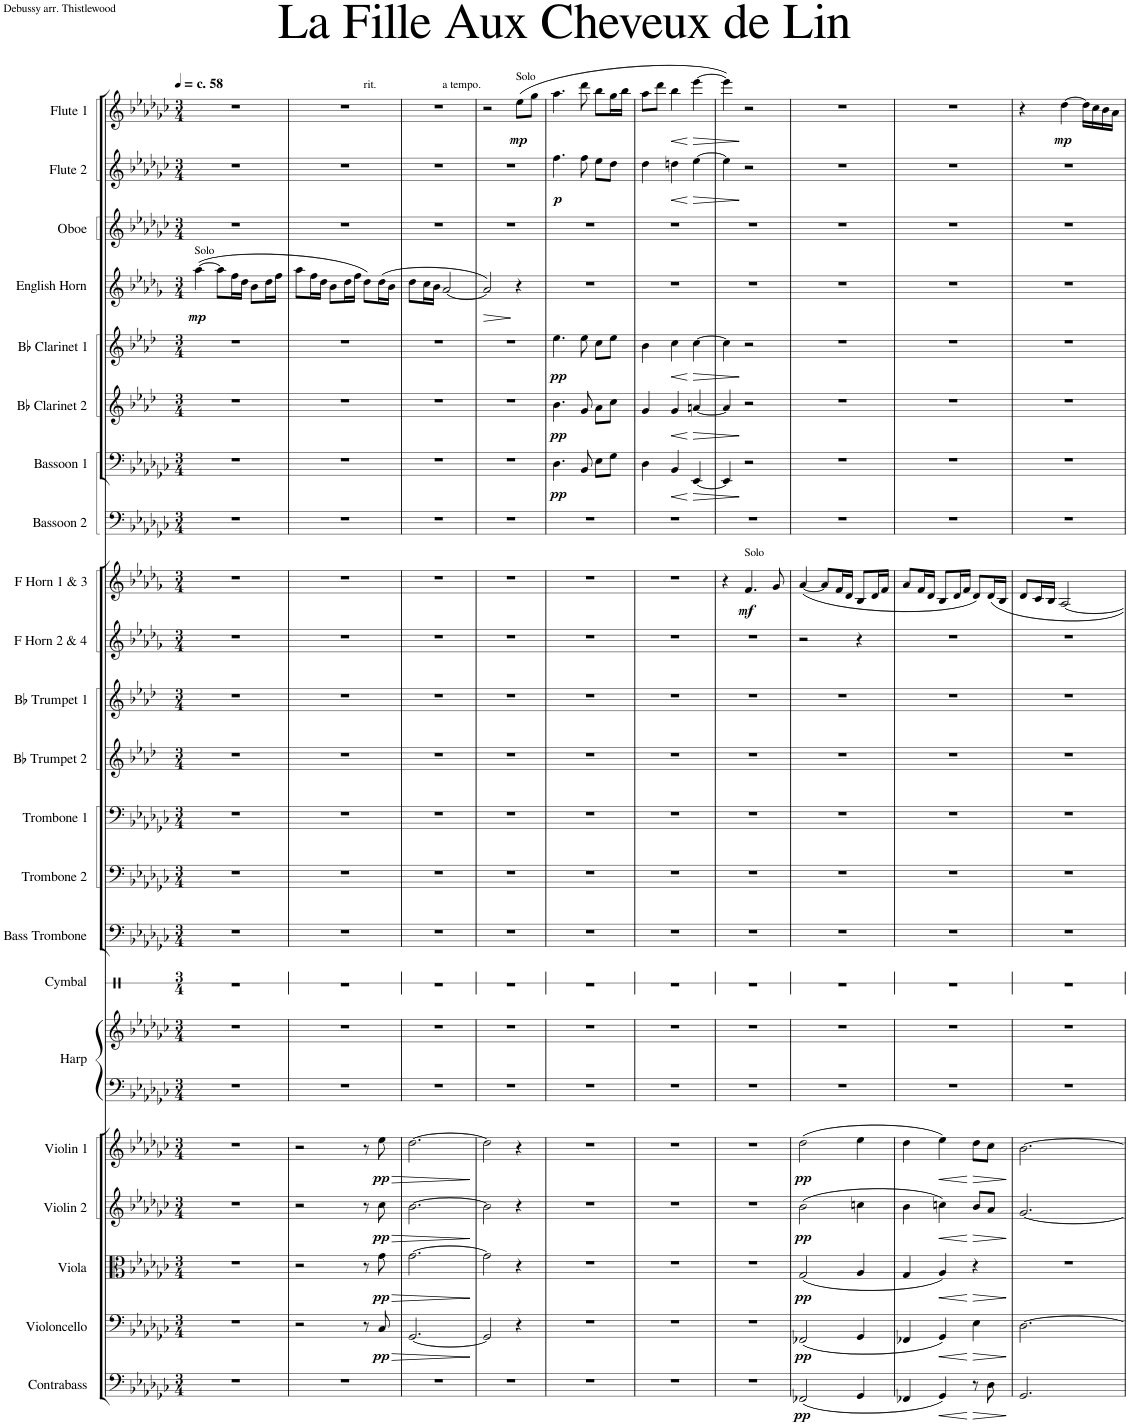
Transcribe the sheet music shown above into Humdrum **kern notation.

**kern	**dynam	**kern	**dynam	**kern	**dynam	**kern	**dynam	**kern	**dynam	**kern	**kern	**kern	**kern	**kern	**kern	**kern	**kern	**kern	**kern	**dynam	**kern	**kern	**dynam	**kern	**dynam	**kern	**dynam	**kern	**dynam	**kern	**kern	**dynam	**kern	**dynam
*part22	*part22	*part21	*part21	*part20	*part20	*part19	*part19	*part18	*part18	*part17	*part17	*part16	*part15	*part14	*part13	*part12	*part11	*part10	*part9	*part9	*part8	*part7	*part7	*part6	*part6	*part5	*part5	*part4	*part4	*part3	*part2	*part2	*part1	*part1
*staff23	*staff23	*staff22	*staff22	*staff21	*staff21	*staff20	*staff20	*staff19	*staff19	*staff18	*staff17	*staff16	*staff15	*staff14	*staff13	*staff12	*staff11	*staff10	*staff9	*staff9	*staff8	*staff7	*staff7	*staff6	*staff6	*staff5	*staff5	*staff4	*staff4	*staff3	*staff2	*staff2	*staff1	*staff1
*I"Contrabass	*	*I"Violoncello	*	*I"Viola	*	*I"Violin 2	*	*I"Violin 1	*	*I"Harp	*	*I"Cymbal	*I"Bass Trombone	*I"Trombone 2	*I"Trombone 1	*I"Bb Trumpet 2	*I"Bb Trumpet 1	*I"F Horn 2 &amp; 4	*I"F Horn 1 &amp; 3	*	*I"Bassoon 2	*I"Bassoon 1	*	*I"Bb Clarinet 2	*	*I"Bb Clarinet 1	*	*I"English Horn	*	*I"Oboe	*I"Flute 2	*	*I"Flute 1	*
*I'Cb.	*	*I'Vc.	*	*I'Vla.	*	*I'Vln. 2	*	*I'Vln. 1	*	*I'Hrp.	*	*I'Cym.	*I'B. Tbn.	*I'Tbn. 2	*I'Tbn. 1	*I'Bb Tpt. 2	*I'Bb Tpt. 1	*I'F Hn. 2 4	*I'F Hn. 1 3	*	*I'Bsn. 2	*I'Bsn. 1	*	*I'Bb Cl. 2	*	*I'Bb Cl. 1	*	*I'E. Hn.	*	*I'Ob.	*I'Fl. 2	*	*I'Fl. 1	*
*	*	*	*	*	*	*	*	*	*	*	*	*stria1	*	*	*	*	*	*	*	*	*	*	*	*	*	*	*	*	*	*	*	*	*	*
*clefF4	*	*clefF4	*	*clefC3	*	*clefG2	*	*clefG2	*	*clefF4	*clefG2	*clefX	*clefF4	*clefF4	*clefF4	*clefG2	*clefG2	*clefG2	*clefG2	*	*clefF4	*clefF4	*	*clefG2	*	*clefG2	*	*clefG2	*	*clefG2	*clefG2	*	*clefG2	*
*Trd7c12	*	*	*	*	*	*	*	*	*	*	*	*	*	*	*	*Trd1c2	*Trd1c2	*Trd4c7	*Trd4c7	*	*	*	*	*Trd1c2	*	*Trd1c2	*	*Trd4c7	*	*	*	*	*	*
*k[b-e-a-d-g-c-]	*	*k[b-e-a-d-g-c-]	*	*k[b-e-a-d-g-c-]	*	*k[b-e-a-d-g-c-]	*	*k[b-e-a-d-g-c-]	*	*k[b-e-a-d-g-c-]	*k[b-e-a-d-g-c-]	*k[]	*k[b-e-a-d-g-c-]	*k[b-e-a-d-g-c-]	*k[b-e-a-d-g-c-]	*k[b-e-a-d-]	*k[b-e-a-d-]	*k[b-e-a-d-g-]	*k[b-e-a-d-g-]	*	*k[b-e-a-d-g-c-]	*k[b-e-a-d-g-c-]	*	*k[b-e-a-d-]	*	*k[b-e-a-d-]	*	*k[b-e-a-d-g-]	*	*k[b-e-a-d-g-c-]	*k[b-e-a-d-g-c-]	*	*k[b-e-a-d-g-c-]	*
*M3/4	*	*M3/4	*	*M3/4	*	*M3/4	*	*M3/4	*	*M3/4	*M3/4	*M3/4	*M3/4	*M3/4	*M3/4	*M3/4	*M3/4	*M3/4	*M3/4	*	*M3/4	*M3/4	*	*M3/4	*	*M3/4	*	*M3/4	*	*M3/4	*M3/4	*	*M3/4	*
=1	=1	=1	=1	=1	=1	=1	=1	=1	=1	=1	=1	=1	=1	=1	=1	=1	=1	=1	=1	=1	=1	=1	=1	=1	=1	=1	=1	=1	=1	=1	=1	=1	=1	=1
!	!	!	!	!	!	!	!	!	!	!	!	!	!	!	!	!	!	!	!	!	!	!	!	!	!	!	!	!	!	!	!	!	!LO:TX:a:B:t=c. 58	!
!	!	!	!	!	!	!	!	!	!	!	!	!	!	!	!	!	!	!	!	!	!	!	!	!	!	!	!	!LO:TX:a:t=Solo	!	!	!	!	!	!
!	!	!	!	!	!	!	!	!	!	!	!	!	!	!	!	!	!	!	!	!	!	!	!	!	!	!	!	!	!LO:DY:b	!	!	!	!	!
2.r	.	2.r	.	2.r	.	2.r	.	2.r	.	2.r	2.r	2.r	2.r	2.r	2.r	2.r	2.r	2.r	2.r	.	2.r	2.r	.	2.r	.	2.r	.	([4aa-\	mp	2.r	2.r	.	2.r	.
.	.	.	.	.	.	.	.	.	.	.	.	.	.	.	.	.	.	.	.	.	.	.	.	.	.	.	.	8aa-\L]	.	.	.	.	.	.
.	.	.	.	.	.	.	.	.	.	.	.	.	.	.	.	.	.	.	.	.	.	.	.	.	.	.	.	16ff\L	.	.	.	.	.	.
.	.	.	.	.	.	.	.	.	.	.	.	.	.	.	.	.	.	.	.	.	.	.	.	.	.	.	.	16dd-\JJ	.	.	.	.	.	.
.	.	.	.	.	.	.	.	.	.	.	.	.	.	.	.	.	.	.	.	.	.	.	.	.	.	.	.	8b-\L	.	.	.	.	.	.
.	.	.	.	.	.	.	.	.	.	.	.	.	.	.	.	.	.	.	.	.	.	.	.	.	.	.	.	16dd-\L	.	.	.	.	.	.
.	.	.	.	.	.	.	.	.	.	.	.	.	.	.	.	.	.	.	.	.	.	.	.	.	.	.	.	16ff\JJ	.	.	.	.	.	.
=2	=2	=2	=2	=2	=2	=2	=2	=2	=2	=2	=2	=2	=2	=2	=2	=2	=2	=2	=2	=2	=2	=2	=2	=2	=2	=2	=2	=2	=2	=2	=2	=2	=2	=2
*	*	*	*	*	*	*	*	*	*	*	*	*	*	*	*	*	*	*	*	*	*	*	*	*	*	*	*	*	*	*	*	*	*^	*
2.r	.	2r	.	2r	.	2r	.	2r	.	2.r	2.r	2.r	2.r	2.r	2.r	2.r	2.r	2.r	2.r	.	2.r	2.r	.	2.r	.	2.r	.	8aa-\L	.	2.r	2.r	.	2.r	2ryy	.
.	.	.	.	.	.	.	.	.	.	.	.	.	.	.	.	.	.	.	.	.	.	.	.	.	.	.	.	16ff\L	.	.	.	.	.	.	.
.	.	.	.	.	.	.	.	.	.	.	.	.	.	.	.	.	.	.	.	.	.	.	.	.	.	.	.	16dd-\JJ	.	.	.	.	.	.	.
.	.	.	.	.	.	.	.	.	.	.	.	.	.	.	.	.	.	.	.	.	.	.	.	.	.	.	.	8b-\L	.	.	.	.	.	.	.
.	.	.	.	.	.	.	.	.	.	.	.	.	.	.	.	.	.	.	.	.	.	.	.	.	.	.	.	16dd-\L	.	.	.	.	.	.	.
.	.	.	.	.	.	.	.	.	.	.	.	.	.	.	.	.	.	.	.	.	.	.	.	.	.	.	.	16ff\JJ	.	.	.	.	.	.	.
!	!	!	!	!	!	!	!	!	!	!	!	!	!	!	!	!	!	!	!	!	!	!	!	!	!	!	!	!	!	!	!	!	!	!LO:TX:a:t=rit.	!
.	.	8r	.	8r	.	8r	.	8r	.	.	.	.	.	.	.	.	.	.	.	.	.	.	.	.	.	.	.	8dd-\L)	.	.	.	.	.	4ryy	.
!	!	!	!LO:HP:b	!	!LO:HP:b	!	!LO:HP:b	!	!LO:HP:b	!	!	!	!	!	!	!	!	!	!	!	!	!	!	!	!	!	!	!	!	!	!	!	!	!	!
!	!	!	!LO:DY:n=1:b	!	!LO:DY:n=1:b	!	!LO:DY:n=1:b	!	!LO:DY:n=1:b	!	!	!	!	!	!	!	!	!	!	!	!	!	!	!	!	!	!	!	!	!	!	!	!	!	!
.	.	8C-/	> pp	8g-\	> pp	8cc-\	> pp	8ee-\	> pp	.	.	.	.	.	.	.	.	.	.	.	.	.	.	.	.	.	.	(16dd-\L	.	.	.	.	.	.	.
.	.	.	.	.	.	.	.	.	.	.	.	.	.	.	.	.	.	.	.	.	.	.	.	.	.	.	.	16b-\JJ	.	.	.	.	.	.	.
=3	=3	=3	=3	=3	=3	=3	=3	=3	=3	=3	=3	=3	=3	=3	=3	=3	=3	=3	=3	=3	=3	=3	=3	=3	=3	=3	=3	=3	=3	=3	=3	=3	=3	=3	=3
2.r	.	[2.GG-/	.	[2.g-\	.	[2.b-\	.	[2.dd-\	.	2.r	2.r	2.r	2.r	2.r	2.r	2.r	2.r	2.r	2.r	.	2.r	2.r	.	2.r	.	2.r	.	8dd-\L	.	2.r	2.r	.	2.r	4ryy	.
.	.	.	.	.	.	.	.	.	.	.	.	.	.	.	.	.	.	.	.	.	.	.	.	.	.	.	.	16cc\L	.	.	.	.	.	.	.
.	.	.	.	.	.	.	.	.	.	.	.	.	.	.	.	.	.	.	.	.	.	.	.	.	.	.	.	16b-\JJ	.	.	.	.	.	.	.
!	!	!	!	!	!	!	!	!	!	!	!	!	!	!	!	!	!	!	!	!	!	!	!	!	!	!	!	!	!	!	!	!	!	!LO:TX:a:t=a tempo.	!
.	.	.	.	.	.	.	.	.	.	.	.	.	.	.	.	.	.	.	.	.	.	.	.	.	.	.	.	[2a-/	.	.	.	.	.	2ryy	.
.	.	.	]	.	]	.	]	.	]	.	.	.	.	.	.	.	.	.	.	.	.	.	.	.	.	.	.	.	.	.	.	.	.	.	.
=4	=4	=4	=4	=4	=4	=4	=4	=4	=4	=4	=4	=4	=4	=4	=4	=4	=4	=4	=4	=4	=4	=4	=4	=4	=4	=4	=4	=4	=4	=4	=4	=4	=4	=4	=4
!	!	!	!	!	!	!	!	!	!	!	!	!	!	!	!	!	!	!	!	!	!	!	!	!	!	!	!	!	!LO:HP:b	!	!	!	!	!	!
*	*	*	*	*	*	*	*	*	*	*	*	*	*	*	*	*	*	*	*	*	*	*	*	*	*	*	*	*	*	*	*	*	*v	*v	*
2.r	.	2GG-/]	.	2g-\]	.	2b-\]	.	2dd-\]	.	2.r	2.r	2.r	2.r	2.r	2.r	2.r	2.r	2.r	2.r	.	2.r	2.r	.	2.r	.	2.r	.	2a-/])	>	2.r	2.r	.	2r	.
!	!	!	!	!	!	!	!	!	!	!	!	!	!	!	!	!	!	!	!	!	!	!	!	!	!	!	!	!	!	!	!	!	!LO:TX:a:t=Solo	!
!	!	!	!	!	!	!	!	!	!	!	!	!	!	!	!	!	!	!	!	!	!	!	!	!	!	!	!	!	!	!	!	!	!	!LO:DY:b
.	.	4r	.	4r	.	4r	.	4r	.	.	.	.	.	.	.	.	.	.	.	.	.	.	.	.	.	.	.	4r	]	.	.	.	(8ee-\L	mp
.	.	.	.	.	.	.	.	.	.	.	.	.	.	.	.	.	.	.	.	.	.	.	.	.	.	.	.	.	.	.	.	.	8gg-\J	.
=5	=5	=5	=5	=5	=5	=5	=5	=5	=5	=5	=5	=5	=5	=5	=5	=5	=5	=5	=5	=5	=5	=5	=5	=5	=5	=5	=5	=5	=5	=5	=5	=5	=5	=5
!	!	!	!	!	!	!	!	!	!	!	!	!	!	!	!	!	!	!	!	!	!	!	!LO:DY:b	!	!LO:DY:b	!	!LO:DY:b	!	!	!	!	!LO:DY:b	!	!
2.r	.	2.r	.	2.r	.	2.r	.	2.r	.	2.r	2.r	2.r	2.r	2.r	2.r	2.r	2.r	2.r	2.r	.	2.r	4.D-\	pp	4.b-\	pp	4.ee-\	pp	2.r	.	2.r	4.ff\	p	4.aa-\	.
.	.	.	.	.	.	.	.	.	.	.	.	.	.	.	.	.	.	.	.	.	.	8BB-/	.	8g/	.	8ee-\	.	.	.	.	8ff\	.	8ddd-\	.
.	.	.	.	.	.	.	.	.	.	.	.	.	.	.	.	.	.	.	.	.	.	8E-\L	.	8a-\L	.	8cc\L	.	.	.	.	8ee-\L	.	8bb-\L	.
.	.	.	.	.	.	.	.	.	.	.	.	.	.	.	.	.	.	.	.	.	.	8G-\J	.	8cc\J	.	8ee-\J	.	.	.	.	8dd-\J	.	16gg-\L	.
.	.	.	.	.	.	.	.	.	.	.	.	.	.	.	.	.	.	.	.	.	.	.	.	.	.	.	.	.	.	.	.	.	16bb-\JJ	.
=6	=6	=6	=6	=6	=6	=6	=6	=6	=6	=6	=6	=6	=6	=6	=6	=6	=6	=6	=6	=6	=6	=6	=6	=6	=6	=6	=6	=6	=6	=6	=6	=6	=6	=6
2.r	.	2.r	.	2.r	.	2.r	.	2.r	.	2.r	2.r	2.r	2.r	2.r	2.r	2.r	2.r	2.r	2.r	.	2.r	4D-\	.	4g/	.	4b-\	.	2.r	.	2.r	4dd-\	.	8aa-\L	.
.	.	.	.	.	.	.	.	.	.	.	.	.	.	.	.	.	.	.	.	.	.	.	.	.	.	.	.	.	.	.	.	.	8ddd-\J	.
!	!	!	!	!	!	!	!	!	!	!	!	!	!	!	!	!	!	!	!	!	!	!	!LO:HP:b	!	!LO:HP:b	!	!LO:HP:b	!	!	!	!	!LO:HP:b	!	!LO:HP:b
.	.	.	.	.	.	.	.	.	.	.	.	.	.	.	.	.	.	.	.	.	.	4BB-/	<	4g/	<	4cc\	<	.	.	.	4ddn\	<	4bb-\	<
!	!	!	!	!	!	!	!	!	!	!	!	!	!	!	!	!	!	!	!	!	!	!	!LO:HP:n=1:b	!	!LO:HP:n=1:b	!	!LO:HP:n=1:b	!	!	!	!	!LO:HP:n=1:b	!	!LO:HP:n=1:b
.	.	.	.	.	.	.	.	.	.	.	.	.	.	.	.	.	.	.	.	.	.	[4EE-/	[ >	[4an/	[ >	[4cc\	[ >	.	.	.	[4ee-\	[ >	[4eee-\	[ >
=7	=7	=7	=7	=7	=7	=7	=7	=7	=7	=7	=7	=7	=7	=7	=7	=7	=7	=7	=7	=7	=7	=7	=7	=7	=7	=7	=7	=7	=7	=7	=7	=7	=7	=7
2.r	.	2.r	.	2.r	.	2.r	.	2.r	.	2.r	2.r	2.r	2.r	2.r	2.r	2.r	2.r	2.r	4r	.	2.r	4EE-/]	.	4a/]	.	4cc\]	.	2.r	.	2.r	4ee-\]	.	4eee-\])	.
!	!	!	!	!	!	!	!	!	!	!	!	!	!	!	!	!	!	!	!LO:TX:a:t=Solo	!	!	!	!	!	!	!	!	!	!	!	!	!	!	!
!	!	!	!	!	!	!	!	!	!	!	!	!	!	!	!	!	!	!	!	!LO:DY:b	!	!	!	!	!	!	!	!	!	!	!	!	!	!
.	.	.	.	.	.	.	.	.	.	.	.	.	.	.	.	.	.	.	4.f/	mf	.	2r	]	2r	]	2r	]	.	.	.	2r	]	2r	]
.	.	.	.	.	.	.	.	.	.	.	.	.	.	.	.	.	.	.	8g-/	.	.	.	.	.	.	.	.	.	.	.	.	.	.	.
=8	=8	=8	=8	=8	=8	=8	=8	=8	=8	=8	=8	=8	=8	=8	=8	=8	=8	=8	=8	=8	=8	=8	=8	=8	=8	=8	=8	=8	=8	=8	=8	=8	=8	=8
!	!LO:DY:b	!	!LO:DY:b	!	!LO:DY:b	!	!LO:DY:b	!	!LO:DY:b	!	!	!	!	!	!	!	!	!	!	!	!	!	!	!	!	!	!	!	!	!	!	!	!	!
(2FF-X/	pp	(2FF-X/	pp	(2G-/	pp	(2b-\	pp	(2dd-\	pp	2.r	2.r	2.r	2.r	2.r	2.r	2.r	2.r	2r	([4a-/	.	2.r	2.r	.	2.r	.	2.r	.	2.r	.	2.r	2.r	.	2.r	.
.	.	.	.	.	.	.	.	.	.	.	.	.	.	.	.	.	.	.	8a-/L]	.	.	.	.	.	.	.	.	.	.	.	.	.	.	.
.	.	.	.	.	.	.	.	.	.	.	.	.	.	.	.	.	.	.	16f/L	.	.	.	.	.	.	.	.	.	.	.	.	.	.	.
.	.	.	.	.	.	.	.	.	.	.	.	.	.	.	.	.	.	.	16d-/JJ	.	.	.	.	.	.	.	.	.	.	.	.	.	.	.
4GG-/	.	4GG-/	.	4A-/	.	4ccn\	.	4ee-\	.	.	.	.	.	.	.	.	.	4r	8B-/L	.	.	.	.	.	.	.	.	.	.	.	.	.	.	.
.	.	.	.	.	.	.	.	.	.	.	.	.	.	.	.	.	.	.	16d-/L	.	.	.	.	.	.	.	.	.	.	.	.	.	.	.
.	.	.	.	.	.	.	.	.	.	.	.	.	.	.	.	.	.	.	16f/JJ	.	.	.	.	.	.	.	.	.	.	.	.	.	.	.
=9	=9	=9	=9	=9	=9	=9	=9	=9	=9	=9	=9	=9	=9	=9	=9	=9	=9	=9	=9	=9	=9	=9	=9	=9	=9	=9	=9	=9	=9	=9	=9	=9	=9	=9
4FF-X/	.	4FF-X/	.	4G-/	.	4b-\	.	4dd-\	.	2.r	2.r	2.r	2.r	2.r	2.r	2.r	2.r	2.r	8a-/L	.	2.r	2.r	.	2.r	.	2.r	.	2.r	.	2.r	2.r	.	2.r	.
.	.	.	.	.	.	.	.	.	.	.	.	.	.	.	.	.	.	.	16f/L	.	.	.	.	.	.	.	.	.	.	.	.	.	.	.
.	.	.	.	.	.	.	.	.	.	.	.	.	.	.	.	.	.	.	16d-/JJ	.	.	.	.	.	.	.	.	.	.	.	.	.	.	.
!	!LO:HP:b	!	!LO:HP:b	!	!LO:HP:b	!	!LO:HP:b	!	!LO:HP:b	!	!	!	!	!	!	!	!	!	!	!	!	!	!	!	!	!	!	!	!	!	!	!	!	!
4GG-/)	<	4GG-/)	<	4A-/)	<	4ccn\)	<	4ee-\)	<	.	.	.	.	.	.	.	.	.	8B-/L	.	.	.	.	.	.	.	.	.	.	.	.	.	.	.
.	.	.	.	.	.	.	.	.	.	.	.	.	.	.	.	.	.	.	16d-/L	.	.	.	.	.	.	.	.	.	.	.	.	.	.	.
.	.	.	.	.	.	.	.	.	.	.	.	.	.	.	.	.	.	.	16f/JJ	.	.	.	.	.	.	.	.	.	.	.	.	.	.	.
!	!LO:HP:n=1:b	!	!LO:HP:n=1:b	!	!LO:HP:n=1:b	!	!LO:HP:n=1:b	!	!LO:HP:n=1:b	!	!	!	!	!	!	!	!	!	!	!	!	!	!	!	!	!	!	!	!	!	!	!	!	!
8r	[ >	4E-\	[ >	4r	[ >	8b-/L	[ >	8dd-\L	[ >	.	.	.	.	.	.	.	.	.	8d-/L)	.	.	.	.	.	.	.	.	.	.	.	.	.	.	.
8D-\	.	.	.	.	.	8a-/J	.	8cc-\J	.	.	.	.	.	.	.	.	.	.	16d-/L	.	.	.	.	.	.	.	.	.	.	.	.	.	.	.
.	.	.	.	.	.	.	.	.	.	.	.	.	.	.	.	.	.	.	16B-/JJ	.	.	.	.	.	.	.	.	.	.	.	.	.	.	.
.	]	.	]	.	]	.	]	.	]	.	.	.	.	.	.	.	.	.	.	.	.	.	.	.	.	.	.	.	.	.	.	.	.	.
=10	=10	=10	=10	=10	=10	=10	=10	=10	=10	=10	=10	=10	=10	=10	=10	=10	=10	=10	=10	=10	=10	=10	=10	=10	=10	=10	=10	=10	=10	=10	=10	=10	=10	=10
2.GG-/	.	[2.D-\	.	2.r	.	[2.g-/	.	[2.b-\	.	2.r	2.r	2.r	2.r	2.r	2.r	2.r	2.r	2.r	8d-/L	.	2.r	2.r	.	2.r	.	2.r	.	2.r	.	2.r	2.r	.	4r	.
.	.	.	.	.	.	.	.	.	.	.	.	.	.	.	.	.	.	.	16c/L	.	.	.	.	.	.	.	.	.	.	.	.	.	.	.
.	.	.	.	.	.	.	.	.	.	.	.	.	.	.	.	.	.	.	16B-/JJ	.	.	.	.	.	.	.	.	.	.	.	.	.	.	.
!	!	!	!	!	!	!	!	!	!	!	!	!	!	!	!	!	!	!	!	!	!	!	!	!	!	!	!	!	!	!	!	!	!	!LO:DY:b
.	.	.	.	.	.	.	.	.	.	.	.	.	.	.	.	.	.	.	[2A-/	.	.	.	.	.	.	.	.	.	.	.	.	.	[4dd-\	mp
.	.	.	.	.	.	.	.	.	.	.	.	.	.	.	.	.	.	.	.	.	.	.	.	.	.	.	.	.	.	.	.	.	16dd-\LL]	.
.	.	.	.	.	.	.	.	.	.	.	.	.	.	.	.	.	.	.	.	.	.	.	.	.	.	.	.	.	.	.	.	.	16cc-\	.
.	.	.	.	.	.	.	.	.	.	.	.	.	.	.	.	.	.	.	.	.	.	.	.	.	.	.	.	.	.	.	.	.	16b-\	.
.	.	.	.	.	.	.	.	.	.	.	.	.	.	.	.	.	.	.	.	.	.	.	.	.	.	.	.	.	.	.	.	.	16a-\JJ	.
=	=	=	=	=	=	=	=	=	=	=	=	=	=	=	=	=	=	=	=	=	=	=	=	=	=	=	=	=	=	=	=	=	=	=
*-	*-	*-	*-	*-	*-	*-	*-	*-	*-	*-	*-	*-	*-	*-	*-	*-	*-	*-	*-	*-	*-	*-	*-	*-	*-	*-	*-	*-	*-	*-	*-	*-	*-	*-
